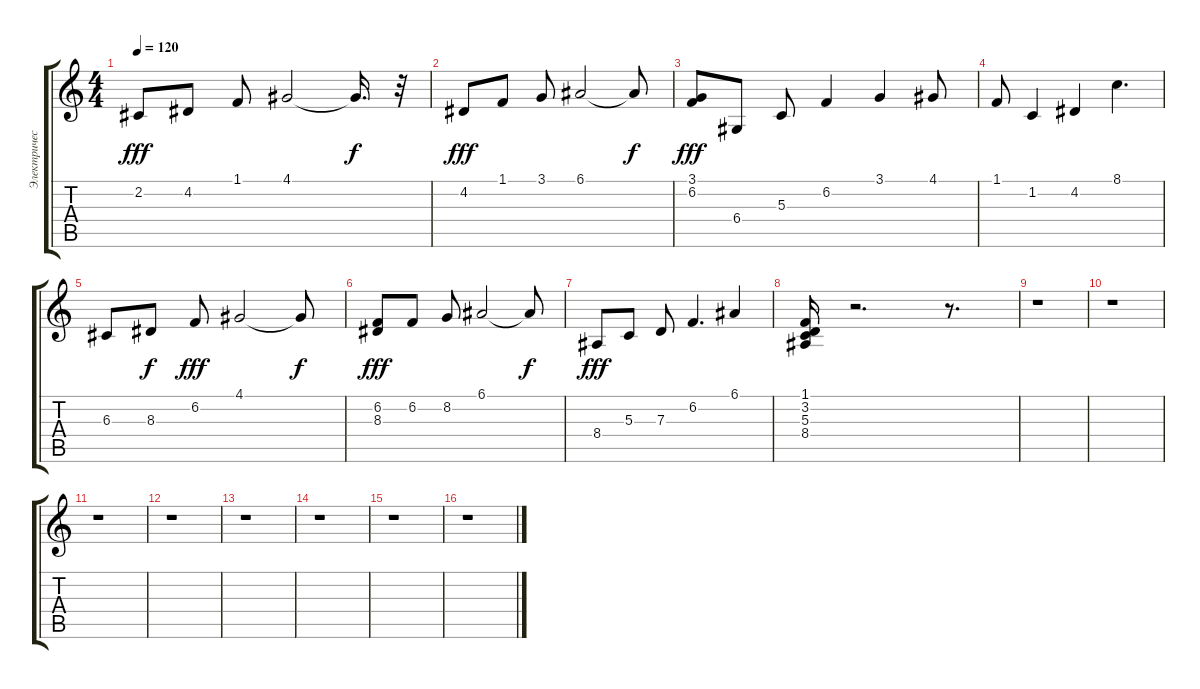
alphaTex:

\track ("Электрическое Фортепиан" "Электричес") {instrument electricpiano2}
\staff {score tabs}
\tuning (E4 B3 G3 D3 A2 E2) {hide}
\ts (4 4)
\tempo 120
\clef g2
\ks c
2.2.8{dy fff} 4.2.8 1.1.8 4.1.2 4.1{t}.16{d dy f} r.32 |
4.2.8{dy fff} 1.1.8 3.1.8 6.1.2 6.1{t}.8{dy f} |
(3.1 6.2).8{dy fff} 6.4.8 5.3.8 6.2.4 3.1.4 4.1.8 |
1.1.8 1.2.4 4.2.4 8.1.4{d} |
6.3.8 8.3.8{dy f} 6.2.8{dy fff} 4.1.2 4.1{t}.8{dy f} |
(6.2 8.3).8{dy fff} 6.2.8 8.2.8 6.1.2 6.1{t}.8{dy f} |
8.4.8{dy fff} 5.3.8 7.3.8 6.2.4{d} 6.1.4 |
(1.1 3.2 5.3 8.4).16 r.2{d} r.8{d} |
r.1 |
r.1 |
r.1 |
r.1 |
r.1 |
r.1 |
r.1 |
r.1
